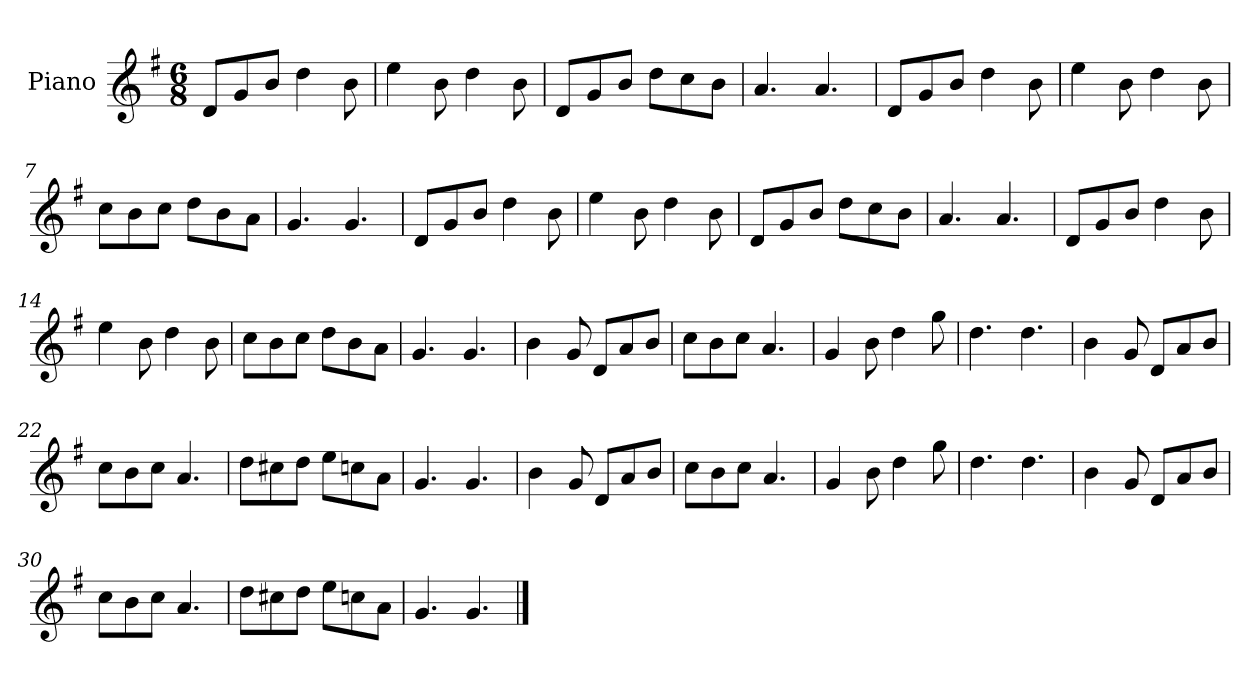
**kern
*part1
*staff1
*I"Piano
*I'Pno
*clefG2
*k[f#]
*M6/8
=1
8d/L
8g/
8b/J
4dd\
8b\
=2
4ee\
8b\
4dd\
8b\
=3
8d/L
8g/
8b/J
8dd\L
8cc\
8b\J
=4
4.a/
4.a/
=5
8d/L
8g/
8b/J
4dd\
8b\
=6
4ee\
8b\
4dd\
8b\
=7
8cc\L
8b\
8cc\J
8dd\L
8b\
8a\J
=8
4.g/
4.g/
=9
8d/L
8g/
8b/J
4dd\
8b\
=10
4ee\
8b\
4dd\
8b\
=11
8d/L
8g/
8b/J
8dd\L
8cc\
8b\J
=12
4.a/
4.a/
=13
8d/L
8g/
8b/J
4dd\
8b\
=14
4ee\
8b\
4dd\
8b\
=15
8cc\L
8b\
8cc\J
8dd\L
8b\
8a\J
=16
4.g/
4.g/
=17
4b\
8g/
8d/L
8a/
8b/J
=18
8cc\L
8b\
8cc\J
4.a/
=19
4g/
8b\
4dd\
8gg\
=20
4.dd\
4.dd\
=21
4b\
8g/
8d/L
8a/
8b/J
=22
8cc\L
8b\
8cc\J
4.a/
=23
8dd\L
8cc#X\
8dd\J
8ee\L
8ccn\
8a\J
=24
4.g/
4.g/
=25
4b\
8g/
8d/L
8a/
8b/J
=26
8cc\L
8b\
8cc\J
4.a/
=27
4g/
8b\
4dd\
8gg\
=28
4.dd\
4.dd\
=29
4b\
8g/
8d/L
8a/
8b/J
=30
8cc\L
8b\
8cc\J
4.a/
=31
8dd\L
8cc#X\
8dd\J
8ee\L
8ccn\
8a\J
=32
4.g/
4.g/
==
*-
